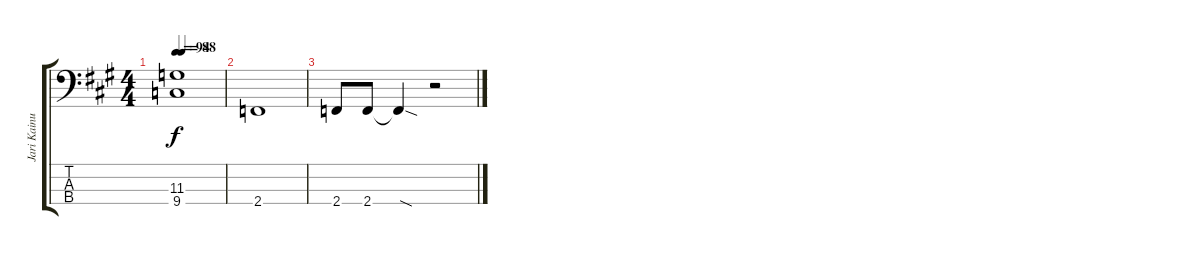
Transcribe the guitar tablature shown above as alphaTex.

\track ("Jari Kainulainen" "Jari Kainu") {instrument electricbassfinger}
\staff {score tabs}
\tuning (Gb2 Db2 Ab1 Eb1) {hide}
\ts (4 4)
\tempo 94
\tempo (88 0.125)
\clef f4
\ks a
(11.3{t} 9.4{t}).1{dy f} |
2.4.1 |
2.4.8 2.4.8 2.4{sod t}.4 r.2
